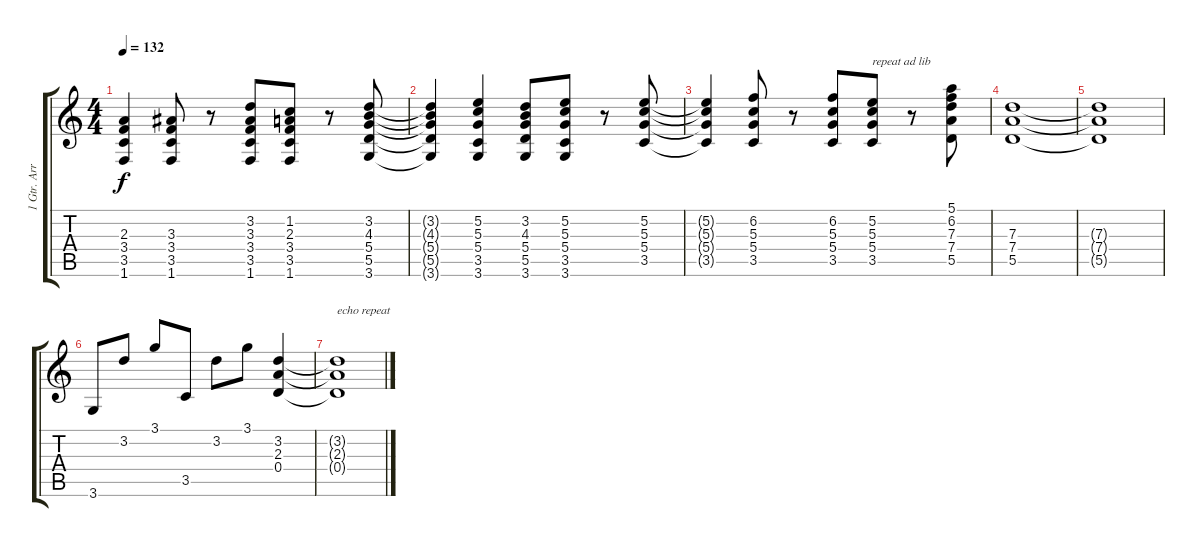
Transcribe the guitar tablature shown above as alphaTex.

\track ("1 Gtr. Arr." "1 Gtr. Arr") {instrument overdrivenguitar}
\staff {score tabs}
\tuning (E4 B3 G3 D3 A2 E2) {hide}
\ts (4 4)
\tempo 132
\clef g2
\ks c
(2.3{t} 3.4{t} 3.5{t} 1.6{t}).4{dy f} (3.3 3.4 3.5 1.6).8 r.8 (3.2 3.3 3.4 3.5 1.6).8 (1.2 2.3 3.4 3.5 1.6).8 r.8 (3.2 4.3 5.4 5.5 3.6).8 |
(3.2{t} 4.3{t} 5.4{t} 5.5{t} 3.6{t}).4 (5.2 5.3 5.4 3.5 3.6).4 (3.2 4.3 5.4 5.5 3.6).8 (5.2 5.3 5.4 3.5 3.6).8 r.8 (5.2 5.3 5.4 3.5).8 |
(5.2{t} 5.3{t} 5.4{t} 3.5{t}).4 (6.2 5.3 5.4 3.5).8 r.8 (6.2 5.3 5.4 3.5).8 (5.2 5.3 5.4 3.5).8{txt "repeat ad lib"} r.8 (5.1 6.2 7.3 7.4 5.5).8 |
(7.3 7.4 5.5).1 |
(7.3{t} 7.4{t} 5.5{t}).1 |
3.6.8{volume 0 instrument electricguitarclean} 3.2.8 3.1.8 3.5.8 3.2.8 3.1.8 (3.2 2.3 0.4).4 |
(3.2{t} 2.3{t} 0.4{t}).1{txt "echo repeat"}
